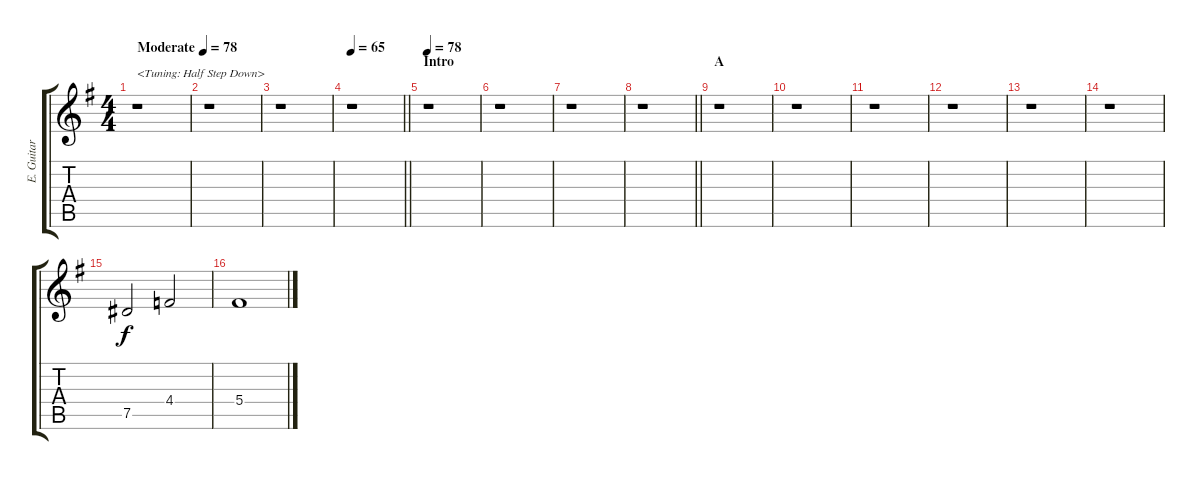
\track ("E. Guitar I" "E. Guitar ") {instrument overdrivenguitar}
\staff {score tabs}
\tuning (Eb4 Bb3 Gb3 Db3 Ab2 Eb2) {hide}
\ts (4 4)
\tempo (78 "Moderate")
\clef g2
\ks g
r.1{txt "<Tuning: Half Step Down>" dy f instrument overdrivenguitar} |
r.1 |
r.1 |
\tempo 65
\barLineRight lightlight
r.1 |
\section ("" "Intro")
\tempo 78
r.1 |
r.1 |
r.1 |
\barLineRight lightlight
r.1 |
\section ("" "A")
r.1 |
r.1 |
r.1 |
r.1 |
r.1 |
r.1 |
7.5.2 4.4.2 |
5.4.1
